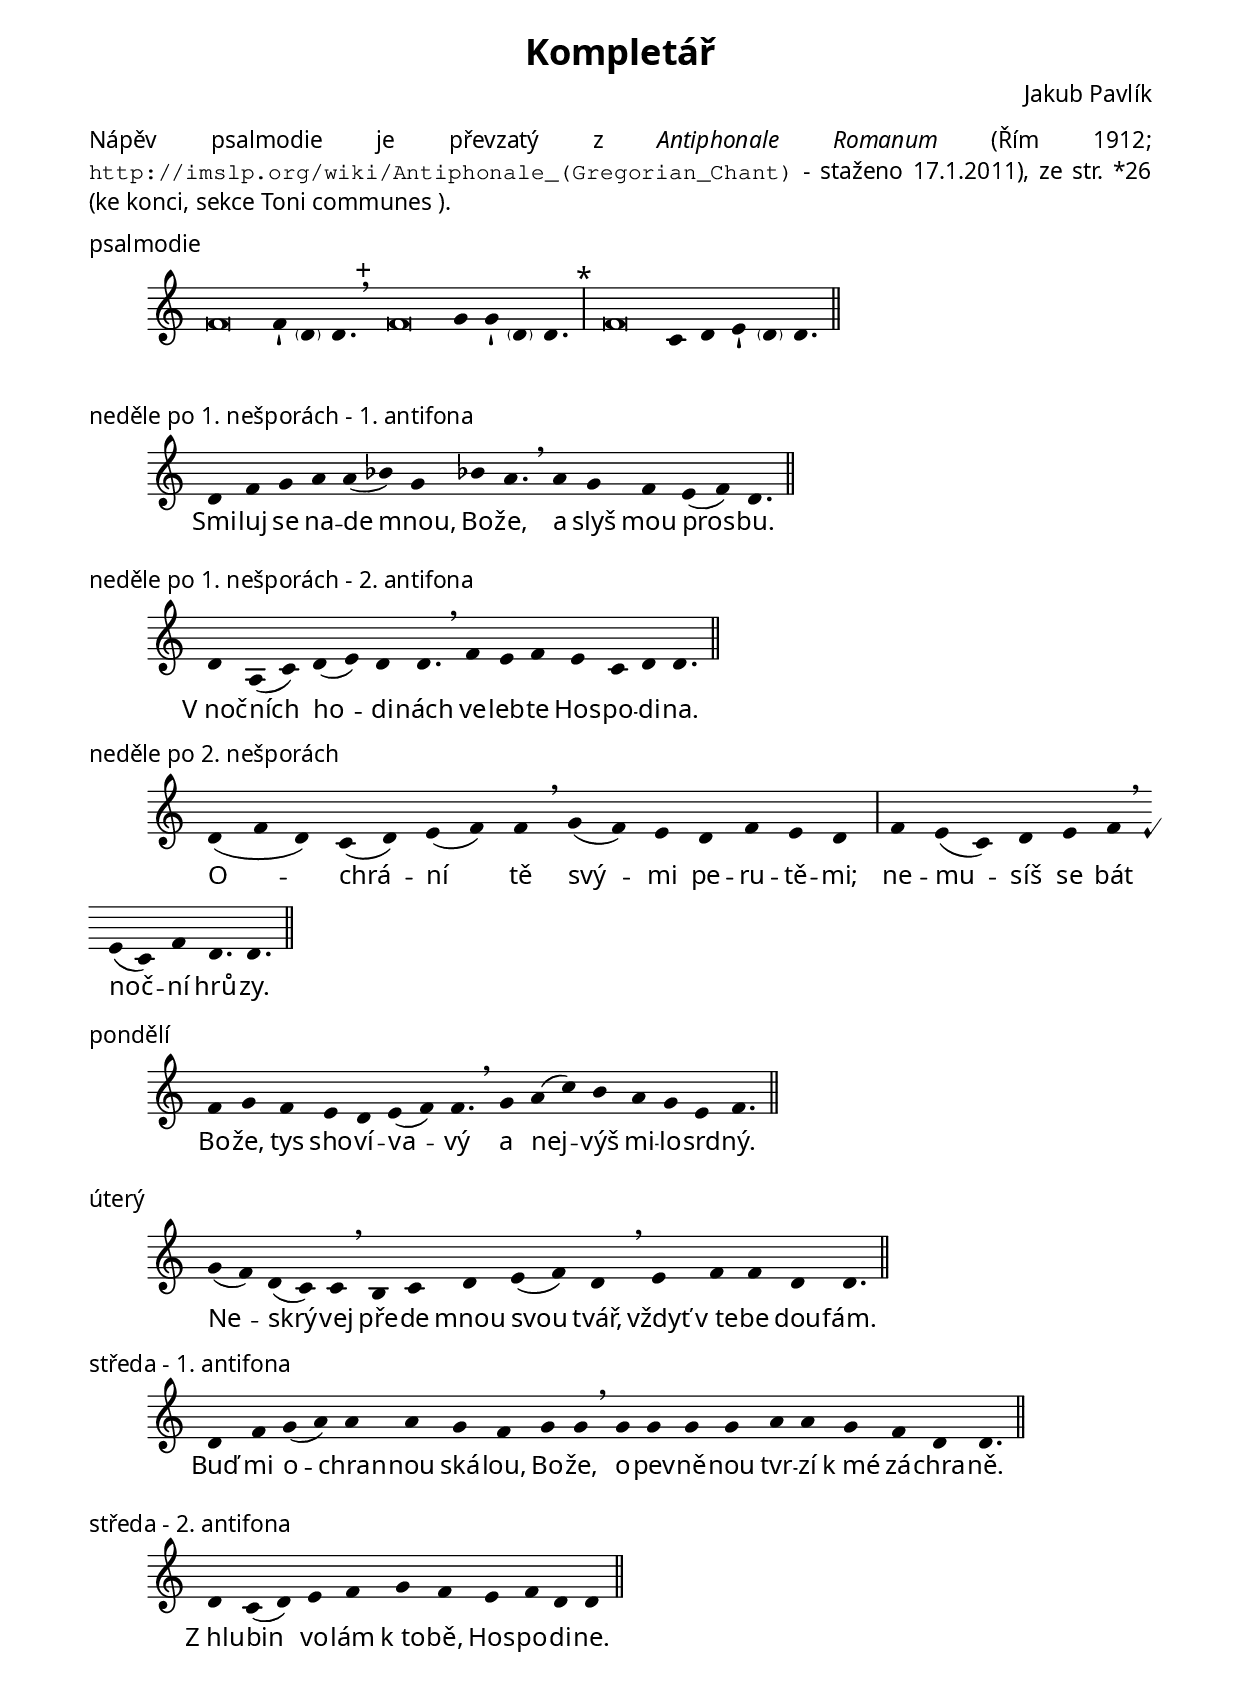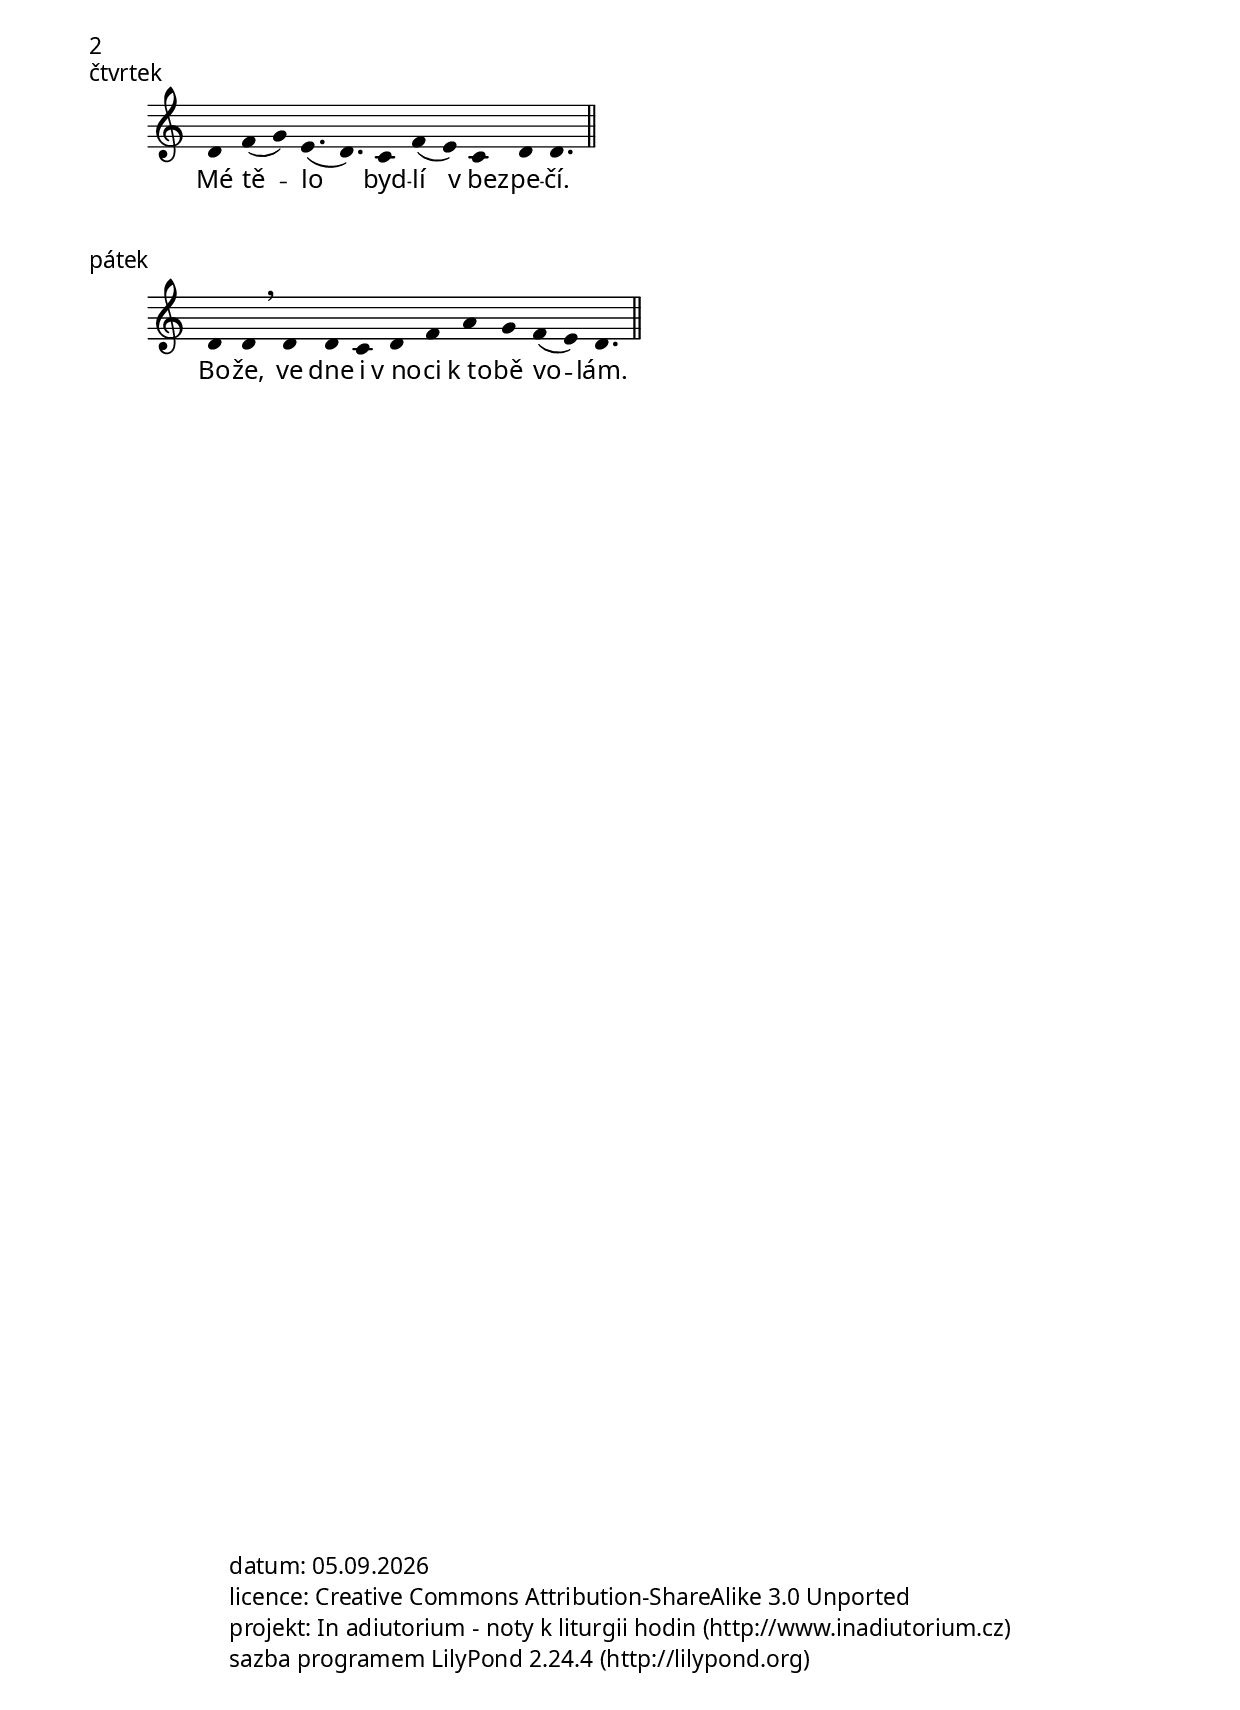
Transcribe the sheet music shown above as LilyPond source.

\version "2.12.3"

\header {
  title = "Kompletář"
  composer = "Jakub Pavlík"
}

\include "spolecne.ly"

\markup {
  \justify {
    Nápěv psalmodie je převzatý z \italic{Antiphonale Romanum} (Řím 1912;
    \typewriter{http://imslp.org/wiki/Antiphonale_(Gregorian_Chant)} - 
    staženo 17.1.2011),
    ze str. *26 (ke konci, sekce "Toni communes").
  }
}

\score {
  \relative c' {
    \choralniRezim
    
    f\breve f4-| \parenthesize d d4. \breathe \mark "+"
    f\breve g4 g-| \parenthesize d d4. \bar "|" \mark "*"
    f\breve c4 d e-| \parenthesize d d4. \bar "||"
  }
  \header {
    piece = "psalmodie"
  }
}

\score {
  \relative c' {
    \choralniRezim

    % h bude mit nozicku nahoru - jinak se tu totiz prekryva becko s ligaturou
    \override Stem #'neutral-direction = #up

    d4 f g a a( bes) g bes a4. \breathe
    a4 g f e( f) d4. \bar "||"
  }
  \addlyrics {
    Smi -- luj se na -- de mnou, Bo -- že, a slyš mou pros -- bu.
  }
  \header {
    piece = "neděle po 1. nešporách - 1. antifona"
  }
}

\score {
  \relative c' {
    \choralniRezim
    d4 a( c) d( e) d d4. \breathe
    f4 e f e c d d4. \bar "||"
  }
  \addlyrics {
    V_noč -- ních ho -- di -- nách ve -- leb -- te Hos -- po -- di -- na.
  }
  \header {
    piece = "neděle po 1. nešporách - 2. antifona"
  }
}

\score {
  \relative c' {
    \choralniRezim
    d4( f d) c( d) e( f) f \breathe
    g( f) e d f e d \bar "|"
    f e( c) d e f \breathe
    e( c) f d4. d4. \bar "||"
  }
  \addlyrics {
    O -- chrá -- ní tě svý -- mi pe -- ru -- tě -- mi;
    ne -- mu -- síš se bát noč -- ní hrů -- zy.
  }
  \header {
    piece = "neděle po 2. nešporách"
  }
}

\score {
  \relative c' {
    \choralniRezim
    f4 g f e d e( f) f4. \breathe
    g4 a( c) b a g e f4. \bar "||"
  }
  \addlyrics {
    Bo -- že, tys sho -- ví -- va -- vý a nej -- výš mi -- lo -- srd -- ný.
  }
  \header {
    piece = "pondělí"
  }
}

\score {
  \relative c' {
    \choralniRezim
    g'4( f) d( c) c \breathe
    b c d e( f) d \breathe
    e f f d d4. \bar "||"
  }
  \addlyrics {
    Ne -- skrý -- vej pře -- de mnou svou tvář,
    vždyť v_te -- be dou -- fám.
  }
  \header {
    piece = "úterý"
  }
}

\score {
  \relative c' {
    \choralniRezim
    d4 f g( a) a a g f g g \breathe
    g g g g a a g f d4 d4. \bar "||"
  }
  \addlyrics {
    Buď mi o -- chran -- nou ská -- lou, Bo -- že,
    o -- pev -- ně -- nou tvr -- zí k_mé zá -- chra -- ně.
  }
  \header {
    piece = "středa - 1. antifona"
  }
}

\score {
  \relative c' {
    \choralniRezim
    d4 c( d) e f g f e f d d \bar "||"
  }
  \addlyrics {
    Z_hlu -- bin vo -- lám k_to -- bě, Hos -- po -- di -- ne.
  }
  \header {
    piece = "středa - 2. antifona"
  }
}

\score {
  \relative c' {
    \choralniRezim
    d4 f( g) e4.( d) c4 f( e) c d d4. \bar "||"
  }
  \addlyrics {
    Mé tě -- lo byd -- lí v_bez -- pe -- čí.
  }
  \header {
    piece = "čtvrtek"
  }
}

\score {
  \relative c' {
    \choralniRezim
    d4 d \breathe
    d d c d f a g f( e) d4. \bar "||"
  }
  \addlyrics {
    Bo -- že, ve dne i v_no -- ci k_to -- bě vo -- lám.
  }
  \header {
    piece = "pátek"
  }
}

%{

% Tady je nachystana sazba choralniho napevu zalmu a antifony pro dobu
% velikonocni, ale zakomentovana, protoze LilyPond si se sazbou gregorianskeho
% choralu umi jen velmi spatne poradit.

\include "gregorian.ly"

\bookpart {
  \header {
    subtitle = "Doba velikonoční"
  }

  \markup {
    \justify {
      Pro dobu velikonoční přebírám nápěv psalmodie a antifonu beze změny
      z Liber usualis.
    }
  }
  
  \score {
    \new VaticanaVoice = "cantuspsalmi" {
      \relative c' {
        \override Staff.StaffSymbol #'color = #(x11-color 'black)

        \clef "vaticana-do3"
        
        g4 a c c c\accentus \[ \cavum a \] \augmentum a
        \divisioMinima \mark "+"
        
        c c c c d\accentus \[ \cavum c \] \augmentum c
        \divisioMaxima \mark "*"
        
        c c c b c a\accentus \[ \cavum g \] \augmentum g
        \finalis
      }
    }
    \header {
    piece = "psalmodie, modus VIII G"
    }
  }

  \score {
    <<
      \new VaticanaVoice = "cantusantiphonae" {
        \relative c' {
          \override Staff.StaffSymbol #'color = #(x11-color 'black)

          \clef "vaticana-do3"
          
          g g\ictus a \[ g \flexa f \] 
          \divisioMinima
          
          a c \[ b \pes c \] \[ \virga a \inclinatum g \inclinatum f \]
          
          \[ g \pes a \] a \augmentum g4 \augmentum g4
          \finalis
        }
      }
      \new Lyrics \lyricsto "cantusantiphonae" {
        Al -- le -- lú -- ia, al -- le -- lú -- ia, al -- le -- lú -- ia.
      }
    >>
    \header {
      piece = "antifona"
    }
  }
}

%}
